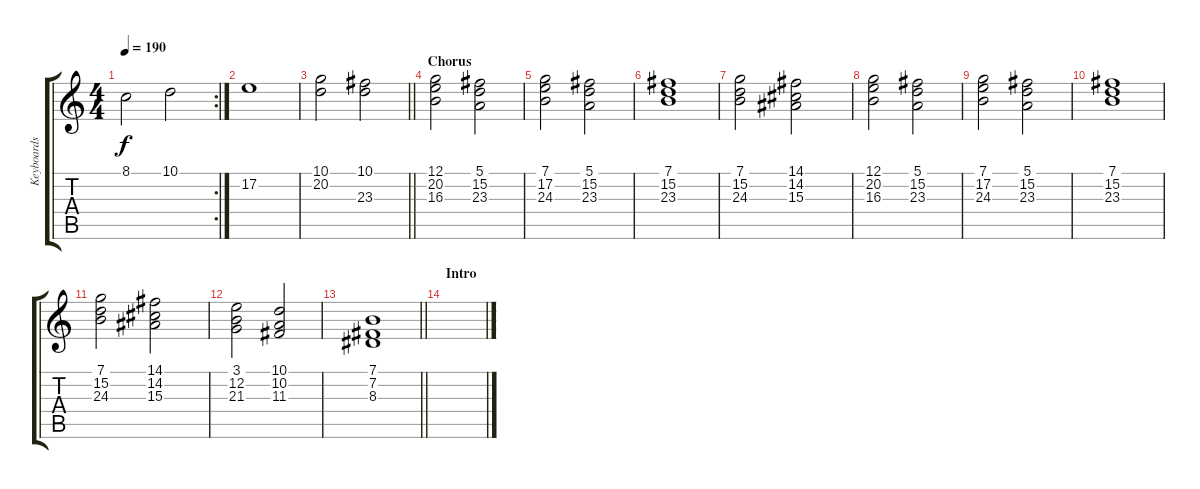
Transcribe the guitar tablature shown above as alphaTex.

\track ("Keyboards" "Keyboards") {instrument fx7echoes}
\staff {score tabs}
\tuning (E4 B3 G3 D3 A2 E2) {hide}
\rc 2
\ts (4 4)
\tempo 190
\clef g2
\ks c
8.1.2{dy f} 10.1.2 |
17.2.1 |
\barLineRight lightlight
(10.1 20.2).2 (10.1 23.3).2 |
\section ("" "Chorus")
(12.1 20.2 16.3).2 (5.1 15.2 23.3).2 |
(7.1 17.2 24.3).2 (5.1 15.2 23.3).2 |
(7.1 15.2 23.3).1 |
(7.1 15.2 24.3).2 (14.1 14.2 15.3).2 |
(12.1 20.2 16.3).2 (5.1 15.2 23.3).2 |
(7.1 17.2 24.3).2 (5.1 15.2 23.3).2 |
(7.1 15.2 23.3).1 |
(7.1 15.2 24.3).2 (14.1 14.2 15.3).2 |
(3.1 12.2 21.3).2 (10.1 10.2 11.3).2 |
\barLineRight lightlight
(7.1 7.2 8.3).1 |
\section ("" "Intro")
